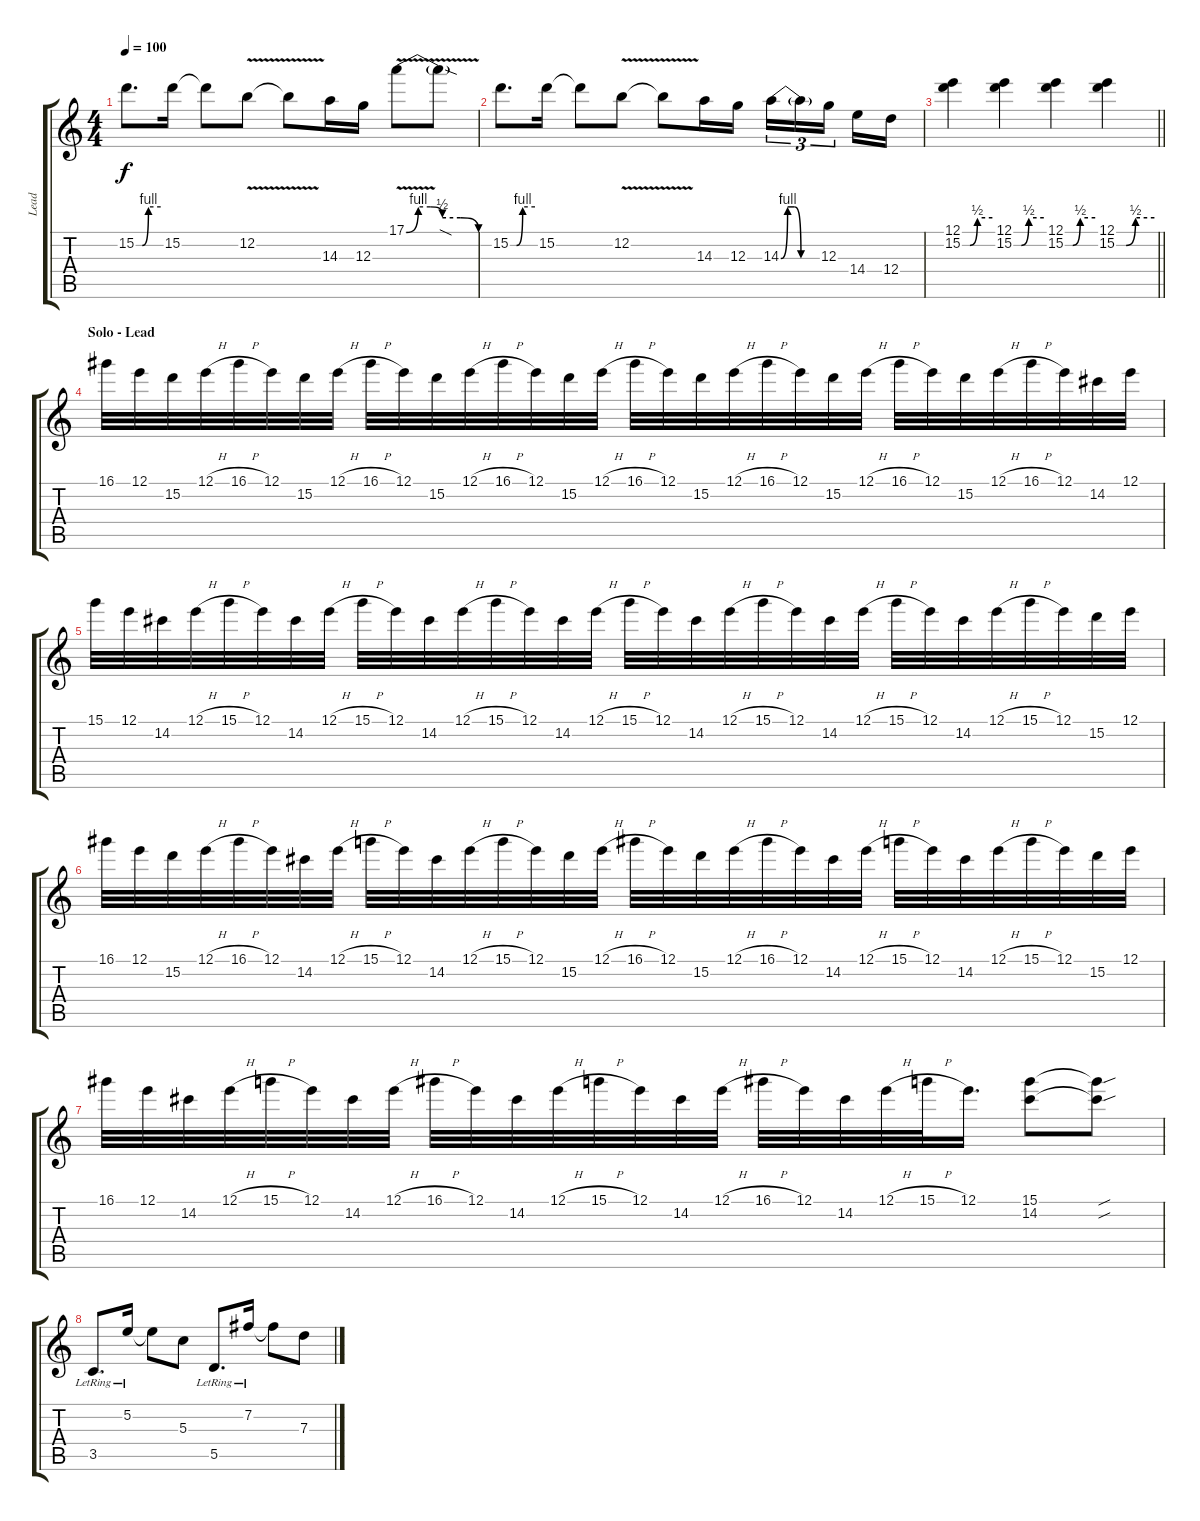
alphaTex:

\track ("Lead" "Lead") {instrument overdrivenguitar}
\staff {score tabs}
\tuning (E4 B3 G3 D3 A2 E2) {hide}
\ts (4 4)
\tempo 100
\clef g2
\ks c
15.2{be (custom 0 0 15 0 30 4 60 4)}.8{d dy f} 15.2.16 15.2{t}.8 12.2{v}.8 12.2{t}.8 14.3.16 12.3.16 17.1{be (custom 0 0 10 4 20 4 30 2 45 2 60 0) v}.8 17.1{sod t}.8 |
15.2{be (custom 0 0 15 0 30 4 60 4)}.8{d} 15.2.16 15.2{t}.8 12.2{v}.8 12.2{v t}.8 14.3.16 12.3.16 14.3{be (custom 0 0 10 4 20 4 30 0 60 0)}.16{tu (3 2)} 14.3{t}.16{tu (3 2)} 12.3.16{tu (3 2) beam splitsecondary} 14.4.16 12.4.16 |
\barLineRight lightlight
(12.1 15.2{be (custom 0 0 15 0 30 2 60 2)}).4 (12.1 15.2{be (custom 0 0 15 0 30 2 60 2)}).4 (12.1 15.2{be (custom 0 0 15 0 30 2 60 2)}).4 (12.1 15.2{be (custom 0 0 15 0 30 2 60 2)}).4 |
\section ("" "Solo - Lead")
16.1.32 12.1.32 15.2.32 12.1{h}.32 16.1{h}.32 12.1.32 15.2.32 12.1{h}.32 16.1{h}.32 12.1.32 15.2.32 12.1{h}.32 16.1{h}.32 12.1.32 15.2.32 12.1{h}.32 16.1{h}.32 12.1.32 15.2.32 12.1{h}.32 16.1{h}.32 12.1.32 15.2.32 12.1{h}.32 16.1{h}.32 12.1.32 15.2.32 12.1{h}.32 16.1{h}.32 12.1.32 14.2.32 12.1.32 |
15.1.32 12.1.32 14.2.32 12.1{h}.32 15.1{h}.32 12.1.32 14.2.32 12.1{h}.32 15.1{h}.32 12.1.32 14.2.32 12.1{h}.32 15.1{h}.32 12.1.32 14.2.32 12.1{h}.32 15.1{h}.32 12.1.32 14.2.32 12.1{h}.32 15.1{h}.32 12.1.32 14.2.32 12.1{h}.32 15.1{h}.32 12.1.32 14.2.32 12.1{h}.32 15.1{h}.32 12.1.32 15.2.32 12.1.32 |
16.1.32 12.1.32 15.2.32 12.1{h}.32 16.1{h}.32 12.1.32 14.2.32 12.1{h}.32 15.1{h}.32 12.1.32 14.2.32 12.1{h}.32 15.1{h}.32 12.1.32 15.2.32 12.1{h}.32 16.1{h}.32 12.1.32 15.2.32 12.1{h}.32 16.1{h}.32 12.1.32 14.2.32 12.1{h}.32 15.1{h}.32 12.1.32 14.2.32 12.1{h}.32 15.1{h}.32 12.1.32 15.2.32 12.1.32 |
16.1.32 12.1.32 14.2.32 12.1{h}.32 15.1{h}.32 12.1.32 14.2.32 12.1{h}.32 16.1{h}.32 12.1.32 14.2.32 12.1{h}.32 15.1{h}.32 12.1.32 14.2.32 12.1{h}.32 16.1{h}.32 12.1.32 14.2.32 12.1{h}.32 15.1{h}.32 12.1.16{d} (15.1 14.2).8 (15.1{sou t} 14.2{sou t}).8 |
3.5{lr}.8{d} 5.2{lr}.16 5.2{t}.8 5.3.8 5.5{lr}.8{d} 7.2{lr}.16 7.2{t}.8 7.3.8
